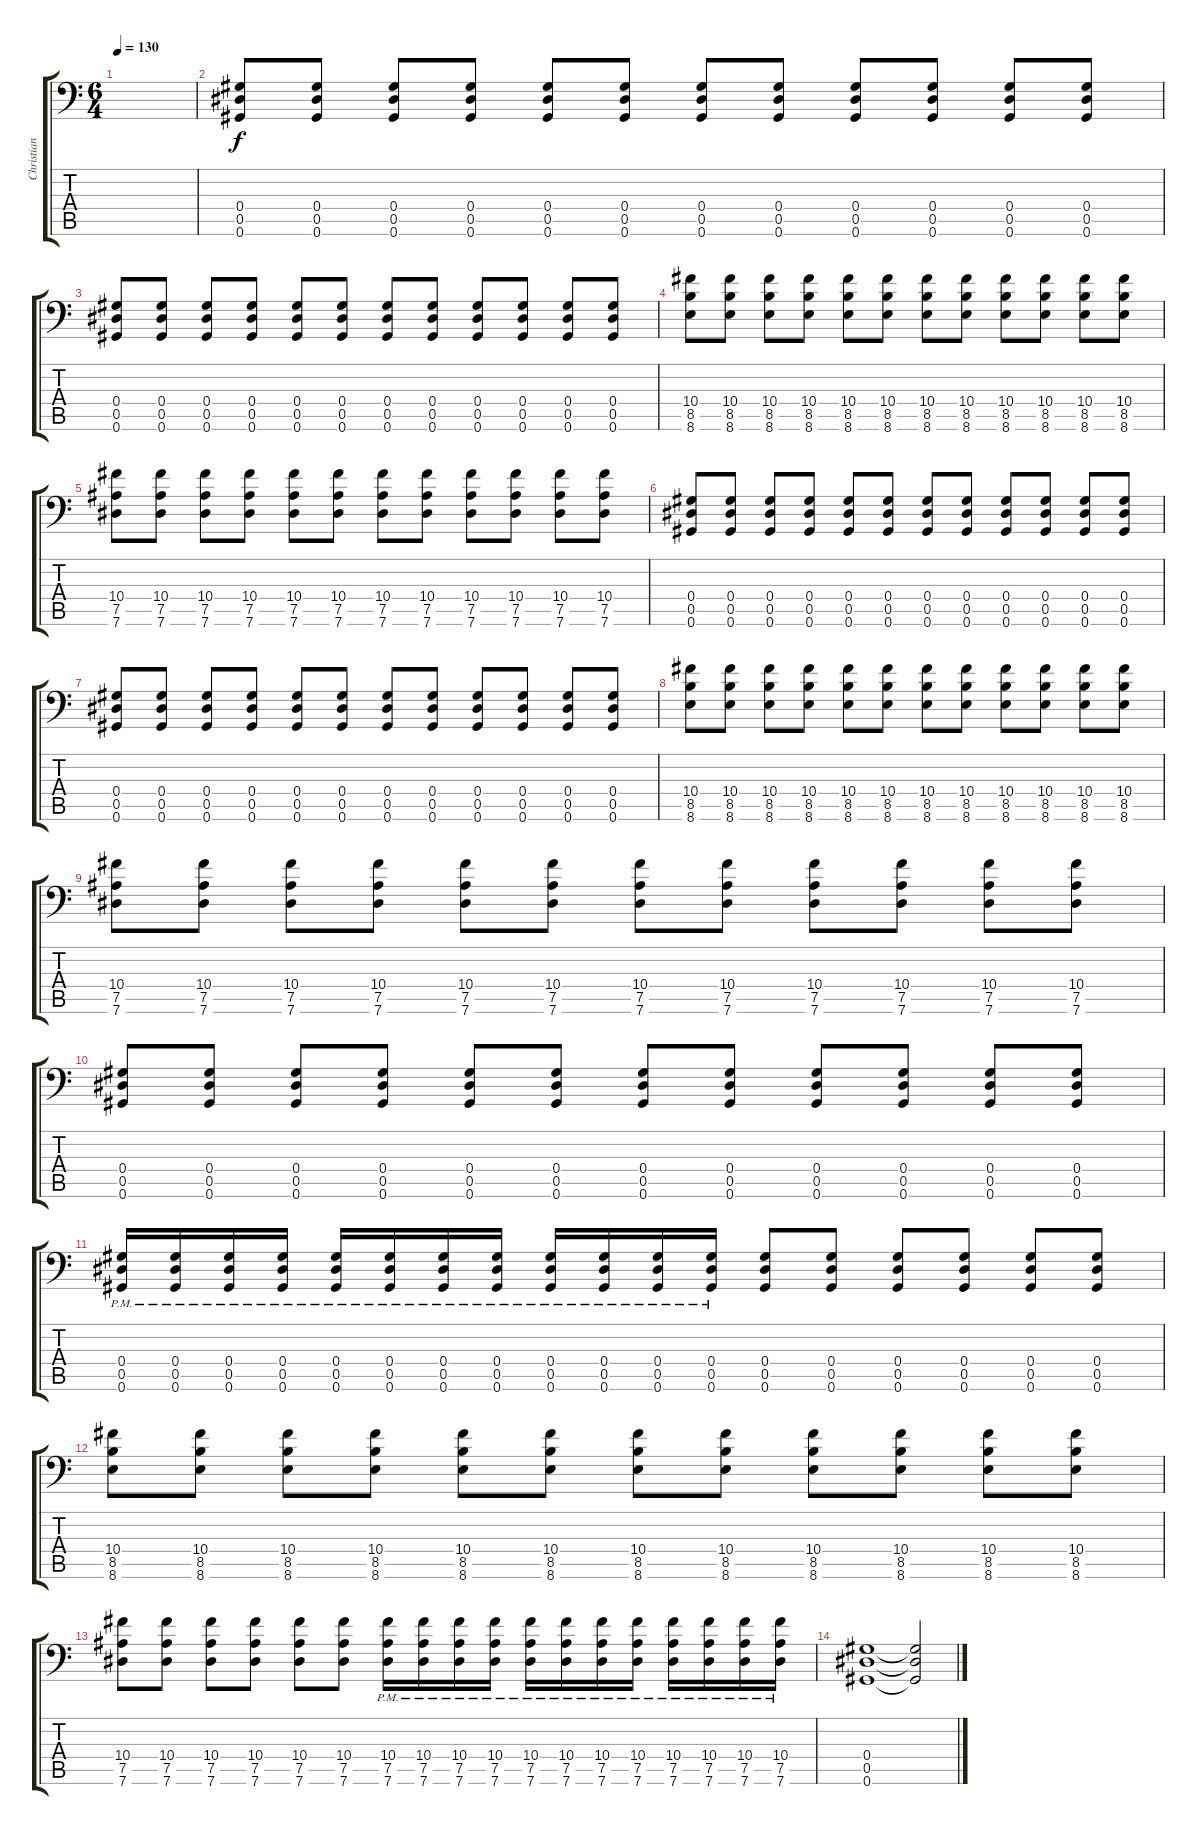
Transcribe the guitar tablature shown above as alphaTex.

\track ("Christian" "Christian") {instrument distortionguitar}
\staff {score tabs}
\tuning (Bb3 F3 Db3 Ab2 Eb2 Ab1) {hide}
\ts (6 4)
\tempo 130
\clef f4
\ks c
|
(0.4 0.5 0.6).8 (0.4 0.5 0.6).8 (0.4 0.5 0.6).8 (0.4 0.5 0.6).8 (0.4 0.5 0.6).8 (0.4 0.5 0.6).8 (0.4 0.5 0.6).8 (0.4 0.5 0.6).8 (0.4 0.5 0.6).8 (0.4 0.5 0.6).8 (0.4 0.5 0.6).8 (0.4 0.5 0.6).8 |
(0.4 0.5 0.6).8 (0.4 0.5 0.6).8 (0.4 0.5 0.6).8 (0.4 0.5 0.6).8 (0.4 0.5 0.6).8 (0.4 0.5 0.6).8 (0.4 0.5 0.6).8 (0.4 0.5 0.6).8 (0.4 0.5 0.6).8 (0.4 0.5 0.6).8 (0.4 0.5 0.6).8 (0.4 0.5 0.6).8 |
(10.4 8.5 8.6).8 (10.4 8.5 8.6).8 (10.4 8.5 8.6).8 (10.4 8.5 8.6).8 (10.4 8.5 8.6).8 (10.4 8.5 8.6).8 (10.4 8.5 8.6).8 (10.4 8.5 8.6).8 (10.4 8.5 8.6).8 (10.4 8.5 8.6).8 (10.4 8.5 8.6).8 (10.4 8.5 8.6).8 |
(10.4 7.5 7.6).8 (10.4 7.5 7.6).8 (10.4 7.5 7.6).8 (10.4 7.5 7.6).8 (10.4 7.5 7.6).8 (10.4 7.5 7.6).8 (10.4 7.5 7.6).8 (10.4 7.5 7.6).8 (10.4 7.5 7.6).8 (10.4 7.5 7.6).8 (10.4 7.5 7.6).8 (10.4 7.5 7.6).8 |
(0.4 0.5 0.6).8 (0.4 0.5 0.6).8 (0.4 0.5 0.6).8 (0.4 0.5 0.6).8 (0.4 0.5 0.6).8 (0.4 0.5 0.6).8 (0.4 0.5 0.6).8 (0.4 0.5 0.6).8 (0.4 0.5 0.6).8 (0.4 0.5 0.6).8 (0.4 0.5 0.6).8 (0.4 0.5 0.6).8 |
(0.4 0.5 0.6).8 (0.4 0.5 0.6).8 (0.4 0.5 0.6).8 (0.4 0.5 0.6).8 (0.4 0.5 0.6).8 (0.4 0.5 0.6).8 (0.4 0.5 0.6).8 (0.4 0.5 0.6).8 (0.4 0.5 0.6).8 (0.4 0.5 0.6).8 (0.4 0.5 0.6).8 (0.4 0.5 0.6).8 |
(10.4 8.5 8.6).8 (10.4 8.5 8.6).8 (10.4 8.5 8.6).8 (10.4 8.5 8.6).8 (10.4 8.5 8.6).8 (10.4 8.5 8.6).8 (10.4 8.5 8.6).8 (10.4 8.5 8.6).8 (10.4 8.5 8.6).8 (10.4 8.5 8.6).8 (10.4 8.5 8.6).8 (10.4 8.5 8.6).8 |
(10.4 7.5 7.6).8 (10.4 7.5 7.6).8 (10.4 7.5 7.6).8 (10.4 7.5 7.6).8 (10.4 7.5 7.6).8 (10.4 7.5 7.6).8 (10.4 7.5 7.6).8 (10.4 7.5 7.6).8 (10.4 7.5 7.6).8 (10.4 7.5 7.6).8 (10.4 7.5 7.6).8 (10.4 7.5 7.6).8 |
(0.4 0.5 0.6).8 (0.4 0.5 0.6).8 (0.4 0.5 0.6).8 (0.4 0.5 0.6).8 (0.4 0.5 0.6).8 (0.4 0.5 0.6).8 (0.4 0.5 0.6).8 (0.4 0.5 0.6).8 (0.4 0.5 0.6).8 (0.4 0.5 0.6).8 (0.4 0.5 0.6).8 (0.4 0.5 0.6).8 |
(0.4{pm} 0.5{pm} 0.6{pm}).16 (0.4{pm} 0.5{pm} 0.6{pm}).16 (0.4{pm} 0.5{pm} 0.6{pm}).16 (0.4{pm} 0.5{pm} 0.6{pm}).16 (0.4{pm} 0.5{pm} 0.6{pm}).16 (0.4{pm} 0.5{pm} 0.6{pm}).16 (0.4{pm} 0.5{pm} 0.6{pm}).16 (0.4{pm} 0.5{pm} 0.6{pm}).16 (0.4{pm} 0.5{pm} 0.6{pm}).16 (0.4{pm} 0.5{pm} 0.6{pm}).16 (0.4{pm} 0.5{pm} 0.6{pm}).16 (0.4{pm} 0.5{pm} 0.6{pm}).16 (0.4 0.5 0.6).8 (0.4 0.5 0.6).8 (0.4 0.5 0.6).8 (0.4 0.5 0.6).8 (0.4 0.5 0.6).8 (0.4 0.5 0.6).8 |
(10.4 8.5 8.6).8 (10.4 8.5 8.6).8 (10.4 8.5 8.6).8 (10.4 8.5 8.6).8 (10.4 8.5 8.6).8 (10.4 8.5 8.6).8 (10.4 8.5 8.6).8 (10.4 8.5 8.6).8 (10.4 8.5 8.6).8 (10.4 8.5 8.6).8 (10.4 8.5 8.6).8 (10.4 8.5 8.6).8 |
(10.4 7.5 7.6).8 (10.4 7.5 7.6).8 (10.4 7.5 7.6).8 (10.4 7.5 7.6).8 (10.4 7.5 7.6).8 (10.4 7.5 7.6).8 (10.4{pm} 7.5{pm} 7.6{pm}).16 (10.4{pm} 7.5{pm} 7.6{pm}).16 (10.4{pm} 7.5{pm} 7.6{pm}).16 (10.4{pm} 7.5{pm} 7.6{pm}).16 (10.4{pm} 7.5{pm} 7.6{pm}).16 (10.4{pm} 7.5{pm} 7.6{pm}).16 (10.4{pm} 7.5{pm} 7.6{pm}).16 (10.4{pm} 7.5{pm} 7.6{pm}).16 (10.4{pm} 7.5{pm} 7.6{pm}).16 (10.4{pm} 7.5{pm} 7.6{pm}).16 (10.4{pm} 7.5{pm} 7.6{pm}).16 (10.4{pm} 7.5{pm} 7.6{pm}).16 |
(0.4 0.5 0.6).1 (0.4{t} 0.5{t} 0.6{t}).2
